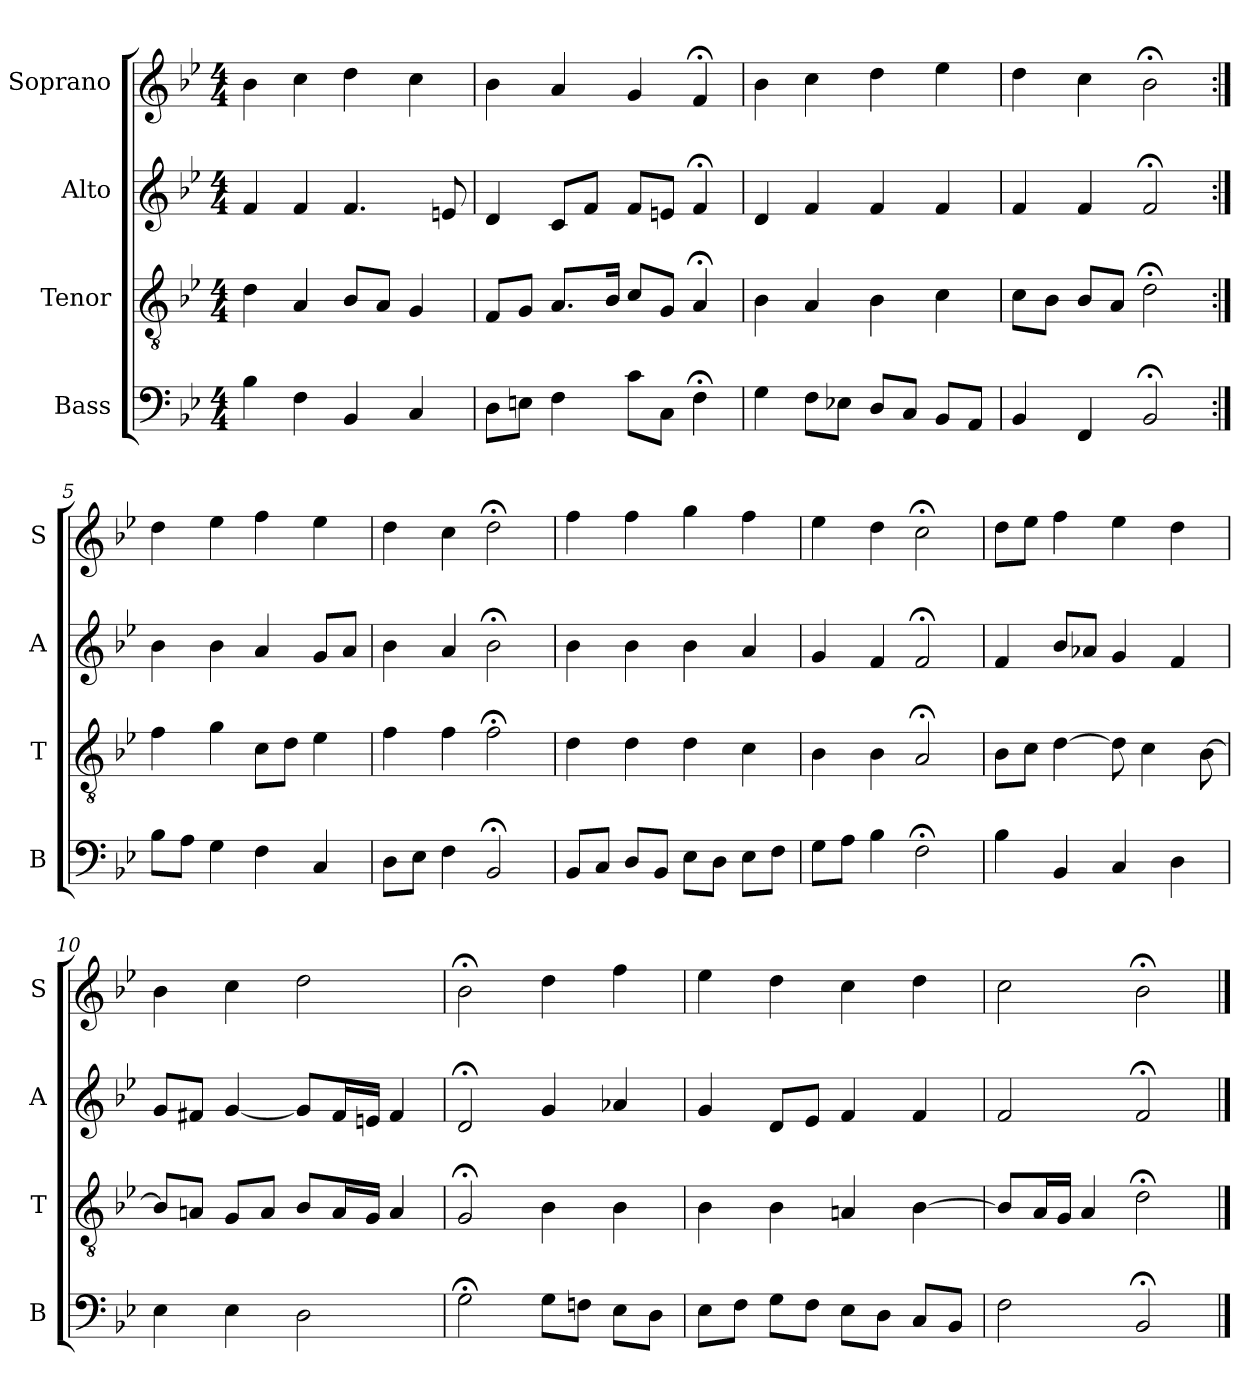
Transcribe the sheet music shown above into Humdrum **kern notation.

**kern	**kern	**kern	**kern
*part4	*part3	*part2	*part1
*staff4	*staff3	*staff2	*staff1
*I"Bass	*I"Tenor	*I"Alto	*I"Soprano
*I'B	*I'T	*I'A	*I'S
*clefF4	*clefGv2	*clefG2	*clefG2
*k[b-e-]	*k[b-e-]	*k[b-e-]	*k[b-e-]
*B-:	*B-:	*B-:	*B-:
*M4/4	*M4/4	*M4/4	*M4/4
*MM100	*MM100	*MM100	*MM100
=1	=1	=1	=1
4B-	4d	4f	4b-
4F	4A	4f	4cc
4BB-	8B-L	4.f	4dd
.	8AJ	.	.
4C	4G	.	4cc
.	.	8en	.
=2	=2	=2	=2
8DL	8FL	4d	4b-
8EnJ	8GJ	.	.
4F	8.AL	8cL	4a
.	.	8fJ	.
.	16B-Jk	.	.
8cL	8cL	8fL	4g
8CJ	8GJ	8enJ	.
4F;<	4A;<	4f;<	4f;<
=3	=3	=3	=3
4G	4B-	4d	4b-
8FL	4A	4f	4cc
8E-XJ	.	.	.
8DL	4B-	4f	4dd
8CJ	.	.	.
8BB-L	4c	4f	4ee-
8AAJ	.	.	.
=4	=4	=4	=4
4BB-	8cL	4f	4dd
.	8B-J	.	.
4FF	8B-L	4f	4cc
.	8AJ	.	.
2BB-;<	2d;<	2f;<	2b-;<
=5:|!	=5:|!	=5:|!	=5:|!
8B-L	4f	4b-	4dd
8AJ	.	.	.
4G	4g	4b-	4ee-
4F	8cL	4a	4ff
.	8dJ	.	.
4C	4e-	8gL	4ee-
.	.	8aJ	.
=6	=6	=6	=6
8DL	4f	4b-	4dd
8E-J	.	.	.
4F	4f	4a	4cc
2BB-;<	2f;<	2b-;<	2dd;<
=7	=7	=7	=7
8BB-L	4d	4b-	4ff
8CJ	.	.	.
8DL	4d	4b-	4ff
8BB-J	.	.	.
8E-L	4d	4b-	4gg
8DJ	.	.	.
8E-L	4c	4a	4ff
8FJ	.	.	.
=8	=8	=8	=8
8GL	4B-	4g	4ee-
8AJ	.	.	.
4B-	4B-	4f	4dd
2F;<	2A;<	2f;<	2cc;<
=9	=9	=9	=9
4B-	8B-L	4f	8ddL
.	8cJ	.	8ee-J
4BB-	[4d	8b-L	4ff
.	.	8a-XJ	.
4C	8d]	4g	4ee-
.	4c	.	.
4D	.	4f	4dd
.	[8B-	.	.
=10	=10	=10	=10
4E-	8B-L]	8gL	4b-
.	8AnJ	8f#XJ	.
4E-	8GL	[4g	4cc
.	8AJ	.	.
2D	8B-L	8gL]	2dd
.	16AL	16f#L	.
.	16GJJ	16enJJ	.
.	4A	4f#	.
=11	=11	=11	=11
2G;<	2G;<	2d;<	2b-;<
8GL	4B-	4g	4dd
8FnJ	.	.	.
8E-L	4B-	4a-X	4ff
8DJ	.	.	.
=12	=12	=12	=12
8E-L	4B-	4g	4ee-
8FJ	.	.	.
8GL	4B-	8dL	4dd
8FJ	.	8e-J	.
8E-L	4An	4f	4cc
8DJ	.	.	.
8CL	[4B-	4f	4dd
8BB-J	.	.	.
=13	=13	=13	=13
2F	8B-L]	2f	2cc
.	16AL	.	.
.	16GJJ	.	.
.	4A	.	.
2BB-;<	2d;<	2f;<	2b-;<
==	==	==	==
*-	*-	*-	*-
